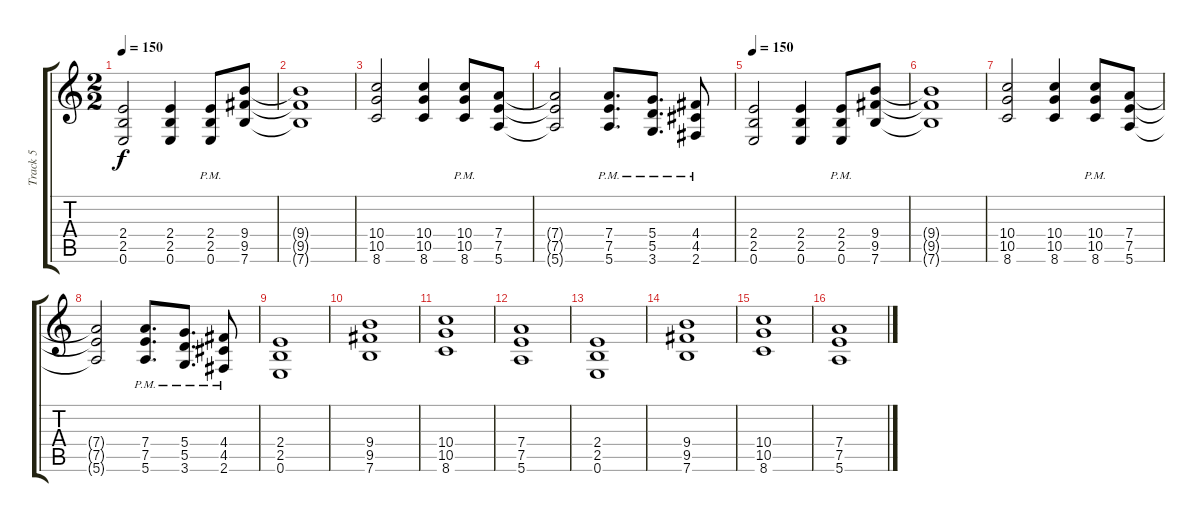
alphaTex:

\track ("Track 5" "Track 5") {instrument overdrivenguitar}
\staff {score tabs}
\tuning (E4 B3 G3 D3 A2 E2) {hide}
\ts (2 2)
\tempo 150
\clef g2
\ks c
(2.4 2.5 0.6).2{dy f} (2.4 2.5 0.6).4 (2.4 2.5 0.6{pm}).8 (9.4 9.5 7.6).8 |
(9.4{t} 9.5{t} 7.6{t}).1 |
(10.4 10.5 8.6).2 (10.4 10.5 8.6).4 (10.4 10.5 8.6{pm}).8 (7.4 7.5 5.6).8 |
(7.4{t} 7.5{t} 5.6{t}).2 (7.4{pm} 7.5{pm} 5.6{pm}).8{d} (5.4{pm} 5.5{pm} 3.6{pm}).8{d} (4.4{pm} 4.5{pm} 2.6{pm}).8 |
\tempo 150
(2.4 2.5 0.6).2 (2.4 2.5 0.6).4 (2.4 2.5 0.6{pm}).8 (9.4 9.5 7.6).8 |
(9.4{t} 9.5{t} 7.6{t}).1 |
(10.4 10.5 8.6).2 (10.4 10.5 8.6).4 (10.4 10.5 8.6{pm}).8 (7.4 7.5 5.6).8 |
(7.4{t} 7.5{t} 5.6{t}).2 (7.4{pm} 7.5{pm} 5.6{pm}).8{d} (5.4{pm} 5.5{pm} 3.6{pm}).8{d} (4.4{pm} 4.5{pm} 2.6{pm}).8 |
(2.4 2.5 0.6).1 |
(9.4 9.5 7.6).1 |
(10.4 10.5 8.6).1 |
(7.4 7.5 5.6).1 |
(2.4 2.5 0.6).1 |
(9.4 9.5 7.6).1 |
(10.4 10.5 8.6).1 |
(7.4 7.5 5.6).1
